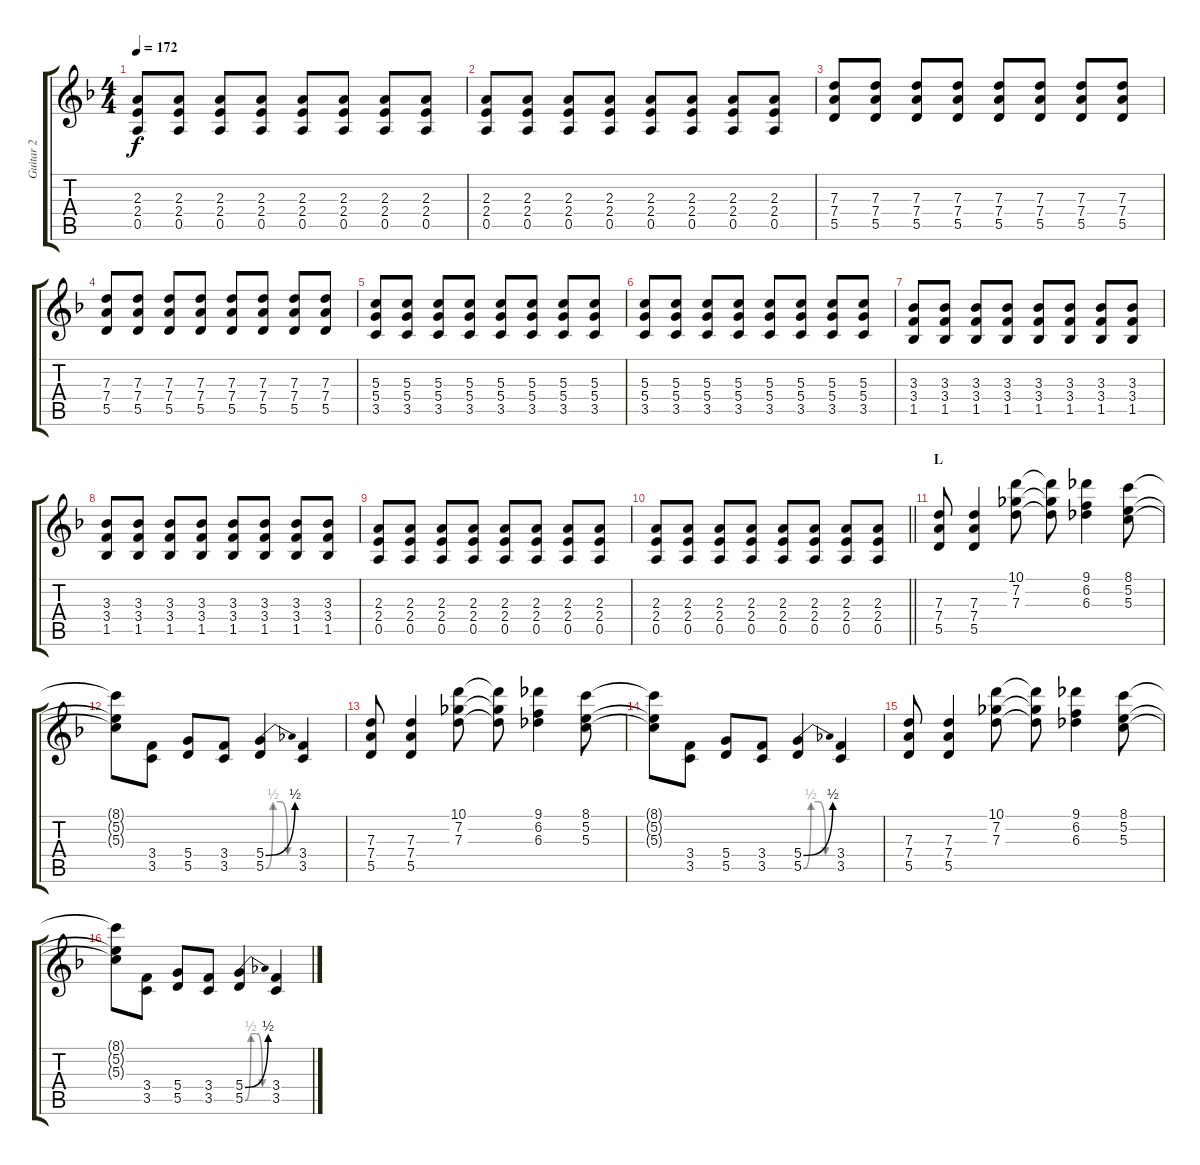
\track ("Guitar 2" "Guitar 2") {instrument distortionguitar}
\staff {score tabs}
\tuning (E4 B3 G3 D3 A2 E2) {hide}
\ts (4 4)
\tempo 172
\clef g2
\ks f
(2.3 2.4 0.5).8{dy f} (2.3 2.4 0.5).8 (2.3 2.4 0.5).8 (2.3 2.4 0.5).8 (2.3 2.4 0.5).8 (2.3 2.4 0.5).8 (2.3 2.4 0.5).8 (2.3 2.4 0.5).8 |
(2.3 2.4 0.5).8 (2.3 2.4 0.5).8 (2.3 2.4 0.5).8 (2.3 2.4 0.5).8 (2.3 2.4 0.5).8 (2.3 2.4 0.5).8 (2.3 2.4 0.5).8 (2.3 2.4 0.5).8 |
(7.3 7.4 5.5).8 (7.3 7.4 5.5).8 (7.3 7.4 5.5).8 (7.3 7.4 5.5).8 (7.3 7.4 5.5).8 (7.3 7.4 5.5).8 (7.3 7.4 5.5).8 (7.3 7.4 5.5).8 |
(7.3 7.4 5.5).8 (7.3 7.4 5.5).8 (7.3 7.4 5.5).8 (7.3 7.4 5.5).8 (7.3 7.4 5.5).8 (7.3 7.4 5.5).8 (7.3 7.4 5.5).8 (7.3 7.4 5.5).8 |
(5.3 5.4 3.5).8 (5.3 5.4 3.5).8 (5.3 5.4 3.5).8 (5.3 5.4 3.5).8 (5.3 5.4 3.5).8 (5.3 5.4 3.5).8 (5.3 5.4 3.5).8 (5.3 5.4 3.5).8 |
(5.3 5.4 3.5).8 (5.3 5.4 3.5).8 (5.3 5.4 3.5).8 (5.3 5.4 3.5).8 (5.3 5.4 3.5).8 (5.3 5.4 3.5).8 (5.3 5.4 3.5).8 (5.3 5.4 3.5).8 |
(3.3 3.4 1.5).8 (3.3 3.4 1.5).8 (3.3 3.4 1.5).8 (3.3 3.4 1.5).8 (3.3 3.4 1.5).8 (3.3 3.4 1.5).8 (3.3 3.4 1.5).8 (3.3 3.4 1.5).8 |
(3.3 3.4 1.5).8 (3.3 3.4 1.5).8 (3.3 3.4 1.5).8 (3.3 3.4 1.5).8 (3.3 3.4 1.5).8 (3.3 3.4 1.5).8 (3.3 3.4 1.5).8 (3.3 3.4 1.5).8 |
(2.3 2.4 0.5).8 (2.3 2.4 0.5).8 (2.3 2.4 0.5).8 (2.3 2.4 0.5).8 (2.3 2.4 0.5).8 (2.3 2.4 0.5).8 (2.3 2.4 0.5).8 (2.3 2.4 0.5).8 |
\barLineRight lightlight
(2.3 2.4 0.5).8 (2.3 2.4 0.5).8 (2.3 2.4 0.5).8 (2.3 2.4 0.5).8 (2.3 2.4 0.5).8 (2.3 2.4 0.5).8 (2.3 2.4 0.5).8 (2.3 2.4 0.5).8 |
\section ("" "L")
(7.3 7.4 5.5).8 (7.3 7.4 5.5).4 (10.1 7.2 7.3).8 (10.1{t} 7.2{t} 7.3{t}).8 (9.1 6.2 6.3).4 (8.1 5.2 5.3).8 |
(8.1{t} 5.2{t} 5.3{t}).8 (3.4 3.5).8 (5.4 5.5).8 (3.4 3.5).8 (5.4{be (bend 0 0 60 2)} 5.5{be (custom 0 0 15 2 30 2 45 0 60 0)}).4 (3.4 3.5).4 |
(7.3 7.4 5.5).8 (7.3 7.4 5.5).4 (10.1 7.2 7.3).8 (10.1{t} 7.2{t} 7.3{t}).8 (9.1 6.2 6.3).4 (8.1 5.2 5.3).8 |
(8.1{t} 5.2{t} 5.3{t}).8 (3.4 3.5).8 (5.4 5.5).8 (3.4 3.5).8 (5.4{be (bend 0 0 60 2)} 5.5{be (custom 0 0 15 2 30 2 45 0 60 0)}).4 (3.4 3.5).4 |
(7.3 7.4 5.5).8 (7.3 7.4 5.5).4 (10.1 7.2 7.3).8 (10.1{t} 7.2{t} 7.3{t}).8 (9.1 6.2 6.3).4 (8.1 5.2 5.3).8 |
(8.1{t} 5.2{t} 5.3{t}).8 (3.4 3.5).8 (5.4 5.5).8 (3.4 3.5).8 (5.4{be (bend 0 0 60 2)} 5.5{be (custom 0 0 15 2 30 2 45 0 60 0)}).4 (3.4 3.5).4
